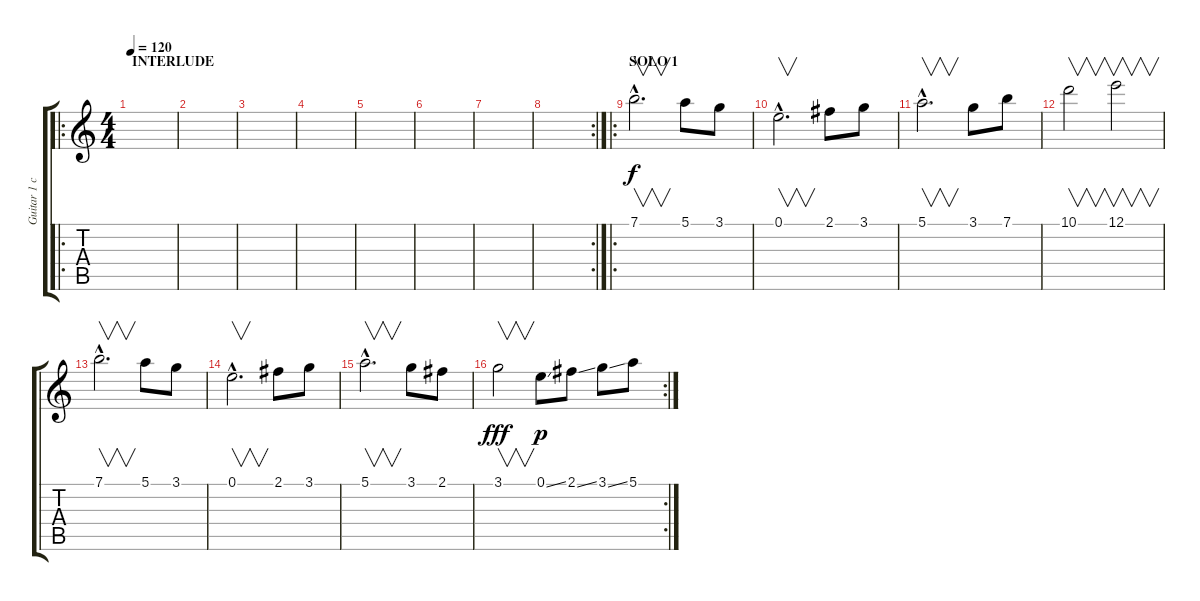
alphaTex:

\track ("Guitar 1 clean, dist." "Guitar 1 c") {instrument electricguitarclean}
\staff {score tabs}
\tuning (E4 B3 G3 D3 A2 E2) {hide}
\ro
\ts (4 4)
\section ("" "INTERLUDE")
\tempo 120
\clef g2
\ks c
|
|
|
|
|
|
|
\rc 2
|
\ro
\section ("" "SOLO 1")
7.1{hac}.2{v d volume 16 balance 8 instrument electricguitarjazz} 5.1.8 3.1.8 |
0.1{hac}.2{v d} 2.1.8 3.1.8 |
5.1{hac}.2{v d} 3.1.8 7.1.8 |
10.1.2{v} 12.1.2{v} |
7.1{hac}.2{v d} 5.1.8 3.1.8 |
0.1{hac}.2{v d} 2.1.8 3.1.8 |
5.1{hac}.2{v d} 3.1.8 2.1.8 |
\rc 2
3.1.2{v dy fff} 0.1{ss}.8{dy p} 2.1{ss}.8 3.1{ss}.8 5.1.8
